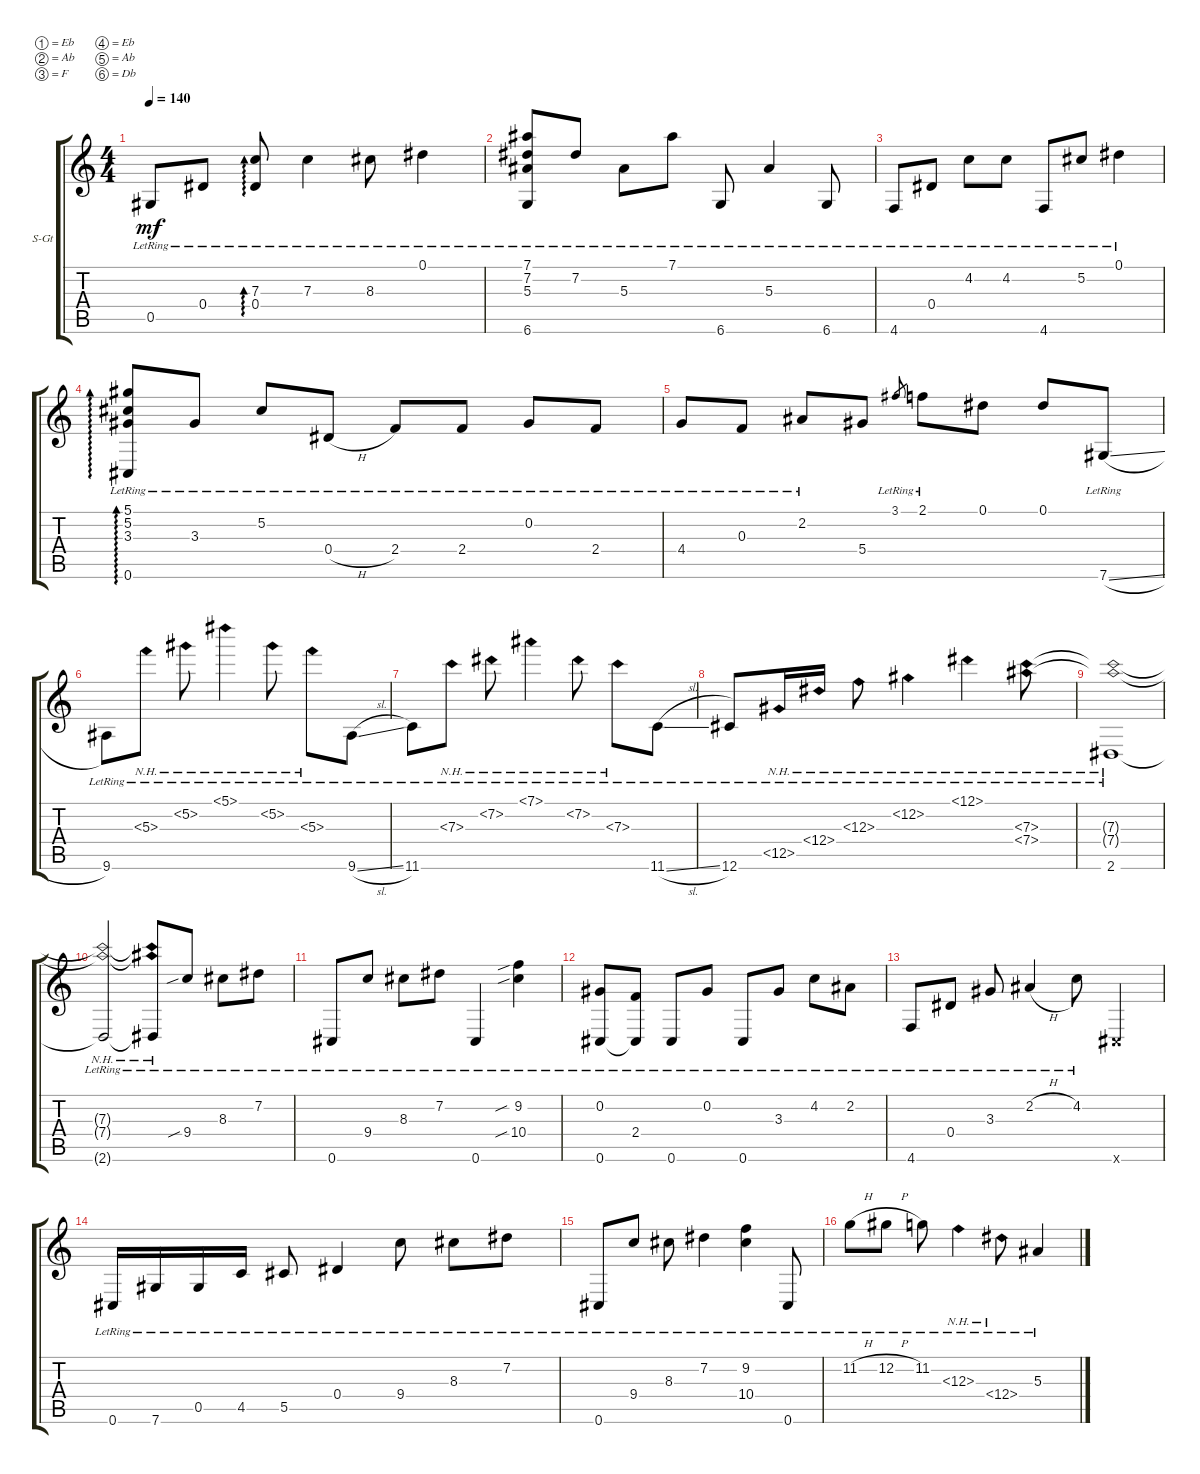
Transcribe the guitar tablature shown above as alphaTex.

\defaultSystemsLayout 4
\bracketExtendMode groupsimilarinstruments
\firstSystemTrackNameOrientation horizontal
\otherSystemsTrackNameOrientation horizontal
\track ("Steel Guitar" "S-Gt") {instrument acousticguitarsteel}
\staff {score tabs}
\tuning (Eb4 Ab3 F3 Eb3 Ab2 Db2)
\ts (4 4)
\tempo 140
\clef g2
\ks c
0.5{lr}.8{dy mf} 0.4{lr}.8 (7.3{lr} 0.4).8{ad 0} 7.3{lr}.4 8.3{lr}.8 0.1{lr}.4 |
(6.6{lr} 7.2{lr} 7.1{lr} 5.3{lr}).8 7.2{lr}.8 5.3{lr}.8 7.1{lr}.8 6.6{lr}.8 5.3{lr}.4 6.6{lr}.8 |
4.6{lr}.8 0.4{lr}.8 4.2{lr}.8 4.2{lr}.8 4.6{lr}.8 5.2{lr}.8 0.1{lr}.4 |
(0.6{lr} 3.3{lr} 5.2{lr} 5.1{lr}).8{ad 0} 3.3{lr}.8 5.2{lr}.8 0.4{h lr}.8 2.4{lr}.8 2.4{lr}.8 0.2{lr}.8 2.4{lr}.8 |
4.4{lr}.8 0.3{lr}.8 2.2{lr}.8 5.4.8 3.1{lr}.8{gr} 2.1{lr}.8 0.1.8 0.1.8 7.6{sl lr}.8 |
9.6{lr}.8 5.3{nh lr}.8 5.2{nh lr}.8 5.1{nh lr}.4 5.2{nh lr}.8 5.3{nh lr}.8 9.6{sl lr}.8 |
11.6{lr}.8 7.3{nh lr}.8 7.2{nh lr}.8 7.1{nh lr}.4 7.2{nh lr}.8 7.3{nh lr}.8 11.6{sl lr}.8 |
12.6{lr}.8 12.5{nh lr}.16 12.4{nh lr}.16 12.3{nh lr}.8 12.2{nh lr}.4 12.1{nh lr}.4 (7.3{nh lr} 7.4{nh lr}).8 |
(2.6{lr} 7.3{nh lr t} 7.4{nh lr t}).1 |
(2.6{lr t} 7.4{nh lr t} 7.3{nh lr t}).2 (7.3{nh lr t} 7.4{nh lr t} 2.6{lr t}).8 9.4{sib lr}.8 8.3{lr}.8 7.2{lr}.8 |
0.6{lr}.8 9.4{lr}.8 8.3{lr}.8 7.2{lr}.8 0.6{lr}.4 (9.2{sib lr} 10.4{sib lr}).4 |
(0.2{lr} 0.6{lr}).8 (2.4{lr} 0.6{lr t}).8 0.6{lr}.8 0.2{lr}.8 0.6{lr}.8 3.3{lr}.8 4.2{lr}.8 2.2{lr}.8 |
4.6{lr}.8 0.4{lr}.8 3.3{lr}.8 2.2{h lr}.4 4.2{lr}.8 0.6{x}.4 |
0.6{lr}.16 7.6{lr}.16 0.5{lr}.16 4.5{lr}.16 5.5{lr}.8 0.4{lr}.4 9.4{lr}.8 8.3{lr}.8 7.2{lr}.8 |
0.6{lr}.8 9.4{lr}.8 8.3{lr}.8 7.2{lr}.4 (9.2{lr} 10.4{lr}).4 0.6{lr}.8 |
11.2{h lr}.8 12.2{h lr}.8 11.2{lr}.8 12.3{nh lr}.4 12.4{nh lr}.8 5.3{lr}.4
